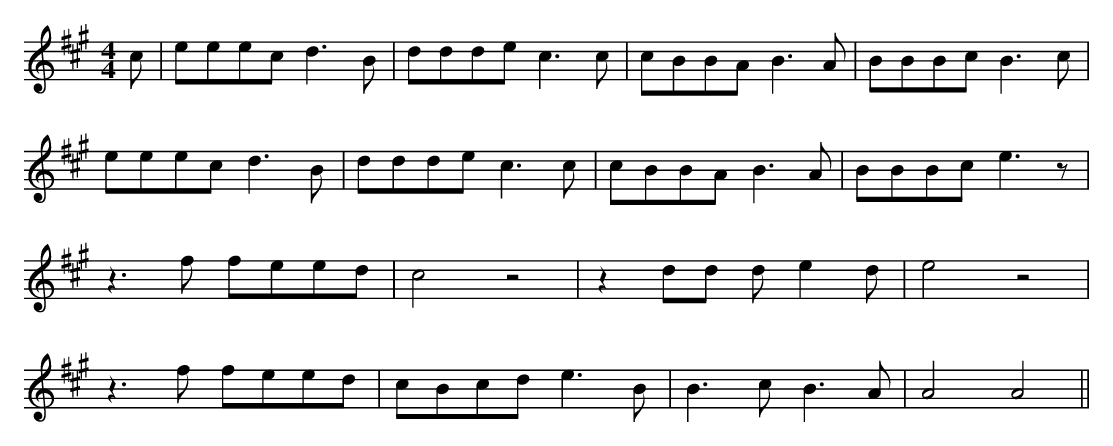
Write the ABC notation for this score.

X:1
M:4/4
K:A
c|eeec d3B|dddec3c|cBBA B3A|BBBcB3c|
eeecd3B|dddec3c|cBBAB3A|BBBce3z|
z3f feed|c4z4|z2dd de2d|e4z4|
z3f feed|cBcd e3B|B3cB3A|A4A4||
